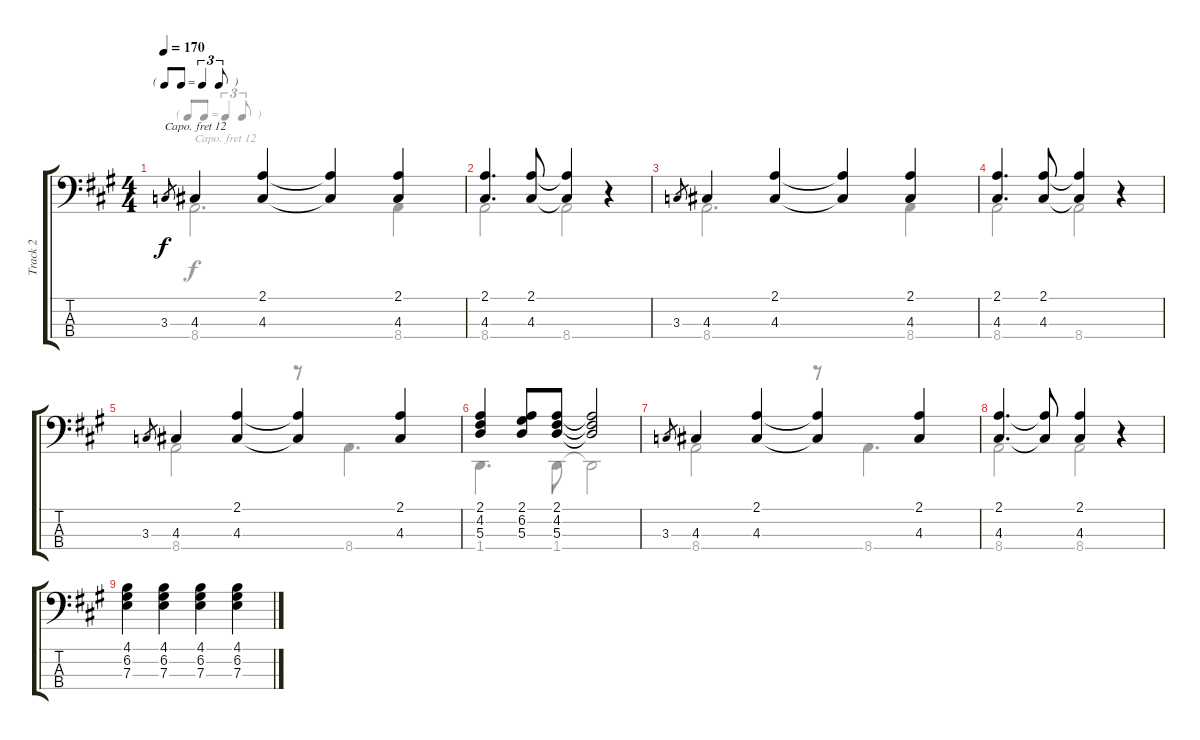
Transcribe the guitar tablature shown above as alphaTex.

\track ("Track 2" "Track 2") {instrument acousticgrandpiano}
\staff {score tabs}
\capo 12
\tuning (G2 D2 A1 Db1) {hide}
\voice
\ts (4 4)
\tf triplet8th
\tempo 170
\clef f4
\ks a
3.3.8{gr dy f} 4.3.4 (2.1 4.3).4 (2.1{t} 4.3{t}).4 (2.1 4.3).4 |
(2.1 4.3).4{d} (2.1 4.3).8 (2.1{t} 4.3{t}).4 r.4 |
3.3.8{gr} 4.3.4 (2.1 4.3).4 (2.1{t} 4.3{t}).4 (2.1 4.3).4 |
(2.1 4.3).4{d} (2.1 4.3).8 (2.1{t} 4.3{t}).4 r.4 |
3.3.8{gr} 4.3.4 (2.1 4.3).4 (2.1{t} 4.3{t}).4 (2.1 4.3).4 |
(2.1 4.2 5.3).4 (2.1 6.2 5.3).8 (2.1 4.2 5.3).8 (2.1{t} 4.2{t} 5.3{t}).2 |
3.3.8{gr} 4.3.4 (2.1 4.3).4 (2.1{t} 4.3{t}).4 (2.1 4.3).4 |
(2.1 4.3).4{d} (2.1{t} 4.3{t}).8 (2.1 4.3).4 r.4 |
(4.1 6.2 7.3).4 (4.1 6.2 7.3).4 (4.1 6.2 7.3).4 (4.1 6.2 7.3).4
\voice
\clef f4
\ottava regular
\simile none
\ks a
8.4.2{d dy f} 8.4.4 |
8.4.2 8.4.2 |
8.4.2{d} 8.4.4 |
8.4.2 8.4.2 |
8.4.2 r.8 8.4.4{d} |
1.4.4{d} 1.4.8 1.4{t}.2 |
8.4.2 r.8 8.4.4{d} |
8.4.2 8.4.2 |
